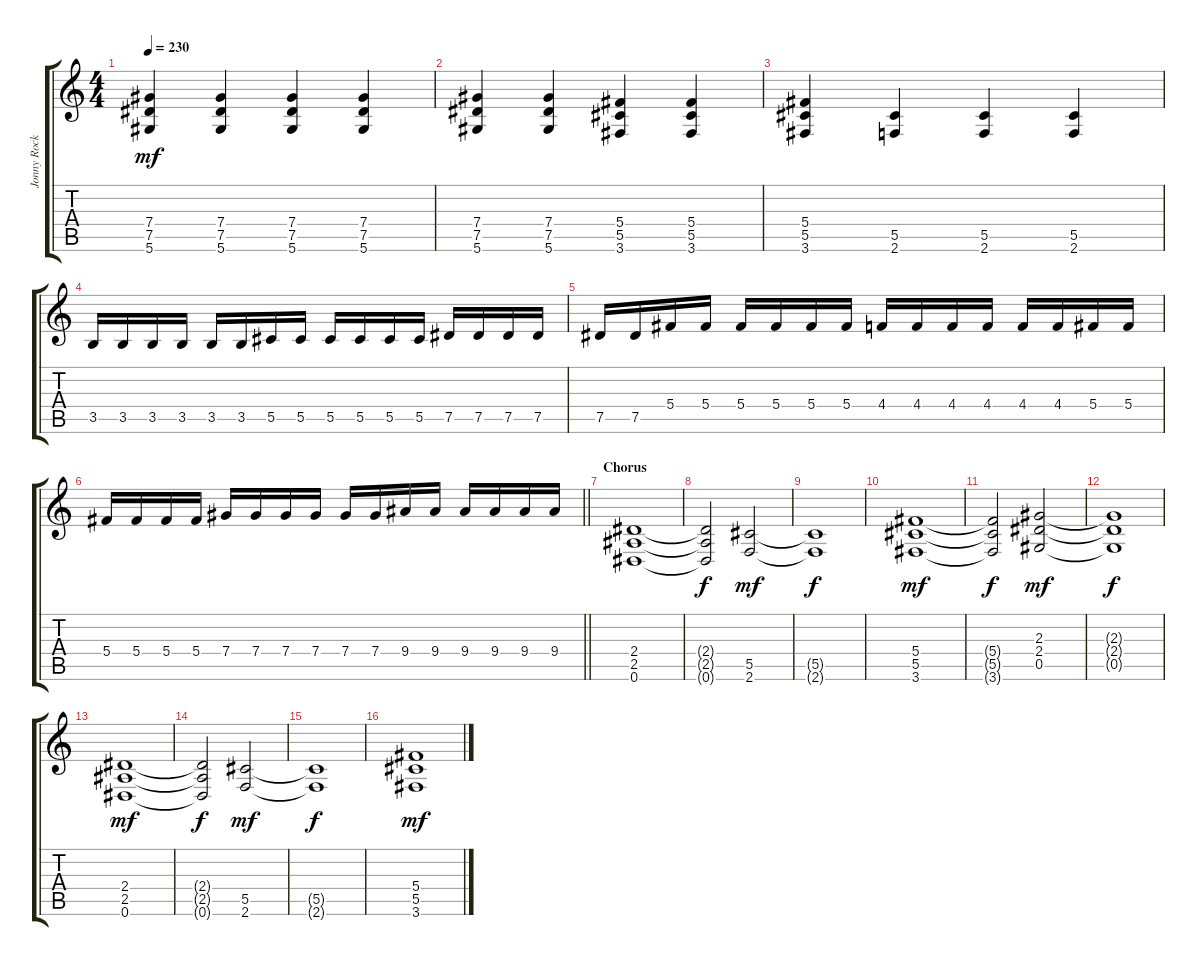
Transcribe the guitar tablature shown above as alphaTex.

\track ("Jonny Rocker" "Jonny Rock") {instrument distortionguitar}
\staff {score tabs}
\tuning (Eb4 Bb3 Gb3 Db3 Ab2 Eb2) {hide}
\ts (4 4)
\tempo 230
\clef g2
\ks c
(7.4 7.5 5.6).4{dy mf} (7.4 7.5 5.6).4 (7.4 7.5 5.6).4 (7.4 7.5 5.6).4 |
(7.4 7.5 5.6).4 (7.4 7.5 5.6).4 (5.4 5.5 3.6).4 (5.4 5.5 3.6).4 |
(5.4 5.5 3.6).4 (5.5 2.6).4 (5.5 2.6).4 (5.5 2.6).4 |
3.5.16 3.5.16 3.5.16 3.5.16 3.5.16 3.5.16 5.5.16 5.5.16 5.5.16 5.5.16 5.5.16 5.5.16 7.5.16 7.5.16 7.5.16 7.5.16 |
7.5.16 7.5.16 5.4.16 5.4.16 5.4.16 5.4.16 5.4.16 5.4.16 4.4.16 4.4.16 4.4.16 4.4.16 4.4.16 4.4.16 5.4.16 5.4.16 |
\barLineRight lightlight
5.4.16 5.4.16 5.4.16 5.4.16 7.4.16 7.4.16 7.4.16 7.4.16 7.4.16 7.4.16 9.4.16 9.4.16 9.4.16 9.4.16 9.4.16 9.4.16 |
\section ("" "Chorus")
(2.4 2.5 0.6).1 |
(2.4{t} 2.5{t} 0.6{t}).2{dy f} (5.5 2.6).2{dy mf} |
(5.5{t} 2.6{t}).1{dy f} |
(5.4 5.5 3.6).1{dy mf} |
(5.4{t} 5.5{t} 3.6{t}).2{dy f} (2.3 2.4 0.5).2{dy mf} |
(2.3{t} 2.4{t} 0.5{t}).1{dy f} |
(2.4 2.5 0.6).1{dy mf} |
(2.4{t} 2.5{t} 0.6{t}).2{dy f} (5.5 2.6).2{dy mf} |
(5.5{t} 2.6{t}).1{dy f} |
(5.4 5.5 3.6).1{dy mf}
